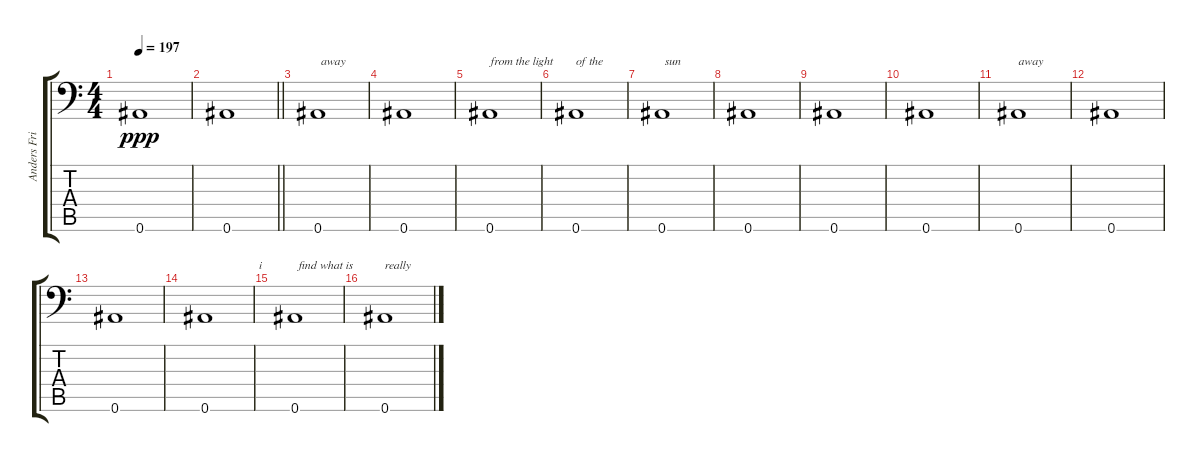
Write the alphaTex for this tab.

\track ("Anders Fridén" "Anders Fri") {instrument distortionguitar}
\staff {score tabs}
\tuning (C4 G3 Eb3 Bb2 F2 Bb1) {hide}
\ts (4 4)
\tempo 197
\clef f4
\ks c
0.6.1{dy ppp} |
\barLineRight lightlight
0.6.1 |
0.6.1{txt " away"} |
0.6.1 |
0.6.1{txt "from the light"} |
0.6.1{txt "of the"} |
0.6.1{txt " sun"} |
0.6.1 |
0.6.1 |
0.6.1 |
0.6.1{txt "away"} |
0.6.1 |
0.6.1 |
0.6.1{txt "                  i"} |
0.6.1{txt " find what is "} |
0.6.1{txt "really "}
